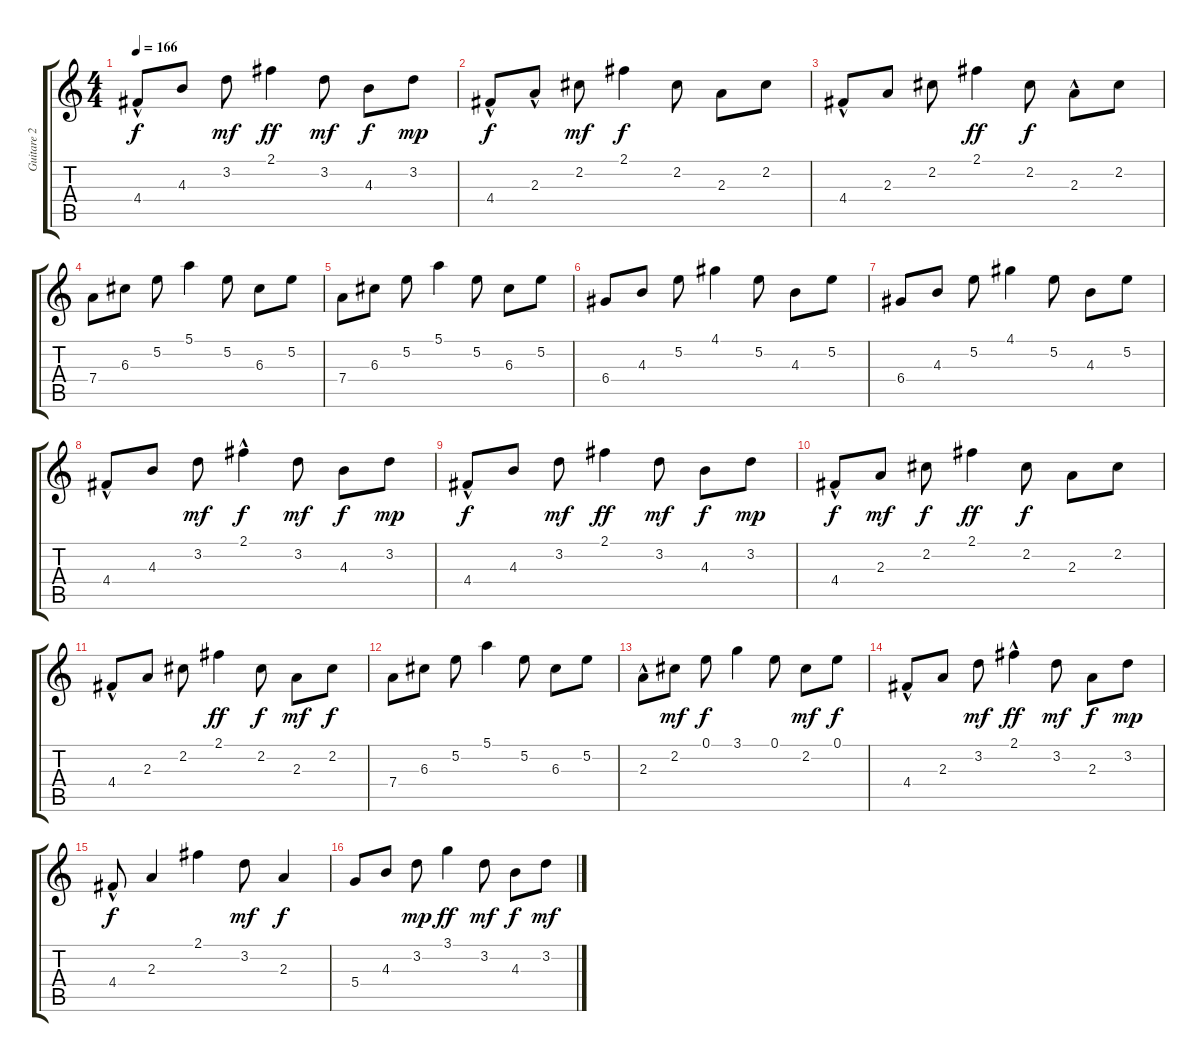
\track ("Guitare 2" "Guitare 2") {instrument electricguitarjazz}
\staff {score tabs}
\tuning (E4 B3 G3 D3 A2 E2) {hide}
\ts (4 4)
\tempo 166
\clef g2
\ks c
4.4{hac}.8{dy f} 4.3.8 3.2.8{dy mf} 2.1.4{dy ff} 3.2.8{dy mf} 4.3.8{dy f} 3.2.8{dy mp} |
4.4{hac}.8{dy f} 2.3{hac}.8 2.2.8{dy mf} 2.1.4{dy f} 2.2.8 2.3.8 2.2.8 |
4.4{hac}.8 2.3.8 2.2.8 2.1.4{dy ff} 2.2.8{dy f} 2.3{hac}.8 2.2.8 |
7.4.8 6.3.8 5.2.8 5.1.4 5.2.8 6.3.8 5.2.8 |
7.4.8 6.3.8 5.2.8 5.1.4 5.2.8 6.3.8 5.2.8 |
6.4.8 4.3.8 5.2.8 4.1.4 5.2.8 4.3.8 5.2.8 |
6.4.8 4.3.8 5.2.8 4.1.4 5.2.8 4.3.8 5.2.8 |
4.4{hac}.8 4.3.8 3.2.8{dy mf} 2.1{hac}.4{dy f} 3.2.8{dy mf} 4.3.8{dy f} 3.2.8{dy mp} |
4.4{hac}.8{dy f} 4.3.8 3.2.8{dy mf} 2.1.4{dy ff} 3.2.8{dy mf} 4.3.8{dy f} 3.2.8{dy mp} |
4.4{hac}.8{dy f} 2.3.8{dy mf} 2.2.8{dy f} 2.1.4{dy ff} 2.2.8{dy f} 2.3.8 2.2.8 |
4.4{hac}.8 2.3.8 2.2.8 2.1.4{dy ff} 2.2.8{dy f} 2.3.8{dy mf} 2.2.8{dy f} |
7.4.8 6.3.8 5.2.8 5.1.4 5.2.8 6.3.8 5.2.8 |
2.3{hac}.8 2.2.8{dy mf} 0.1.8{dy f} 3.1.4 0.1.8 2.2.8{dy mf} 0.1.8{dy f} |
4.4{hac}.8 2.3.8 3.2.8{dy mf} 2.1{hac}.4{dy ff} 3.2.8{dy mf} 2.3.8{dy f} 3.2.8{dy mp} |
4.4{hac}.8{dy f} 2.3.4 2.1.4 3.2.8{dy mf} 2.3.4{dy f} |
5.4.8 4.3.8 3.2.8{dy mp} 3.1.4{dy ff} 3.2.8{dy mf} 4.3.8{dy f} 3.2.8{dy mf}
